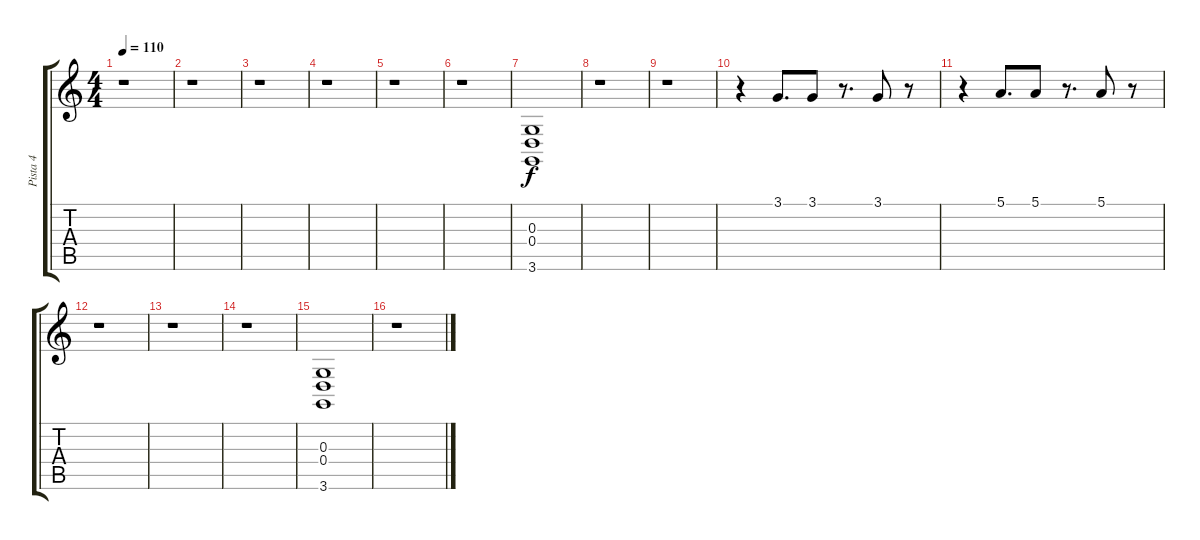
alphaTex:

\track ("Pista 4" "Pista 4") {instrument trombone}
\staff {score tabs}
\tuning (E4 B3 G3 D3 A2 E2) {hide}
\ts (4 4)
\tempo 110
\clef g2
\ks c
r.1{dy f} |
r.1 |
r.1 |
r.1 |
r.1 |
r.1 |
(0.3 0.4 3.6).1{volume 6} |
r.1 |
r.1 |
r.4 3.1.8{d volume 12} 3.1.8 r.8{d} 3.1.8 r.8 |
r.4 5.1.8{d} 5.1.8 r.8{d} 5.1.8 r.8 |
r.1 |
r.1 |
r.1 |
(0.3 0.4 3.6).1{volume 6} |
r.1
